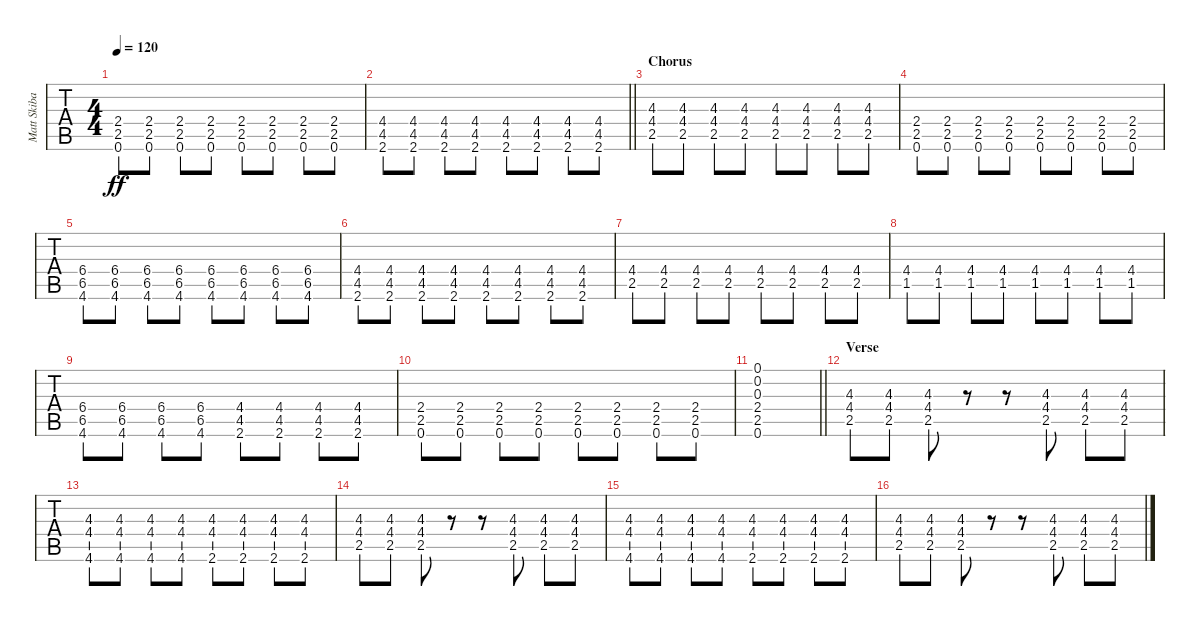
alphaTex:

\track ("Matt Skiba - Guitar Two" "Matt Skiba") {instrument distortionguitar}
\staff {tabs}
\tuning (E4 B3 G3 D3 A2 E2) {hide}
\ts (4 4)
\tempo 120
\clef g2
\ks b
(2.4 2.5 0.6).8{dy ff} (2.4 2.5 0.6).8 (2.4 2.5 0.6).8 (2.4 2.5 0.6).8 (2.4 2.5 0.6).8 (2.4 2.5 0.6).8 (2.4 2.5 0.6).8 (2.4 2.5 0.6).8 |
\barLineRight lightlight
(4.4 4.5 2.6).8 (4.4 4.5 2.6).8 (4.4 4.5 2.6).8 (4.4 4.5 2.6).8 (4.4 4.5 2.6).8 (4.4 4.5 2.6).8 (4.4 4.5 2.6).8 (4.4 4.5 2.6).8 |
\section ("" "Chorus")
(4.3 4.4 2.5).8 (4.3 4.4 2.5).8 (4.3 4.4 2.5).8 (4.3 4.4 2.5).8 (4.3 4.4 2.5).8 (4.3 4.4 2.5).8 (4.3 4.4 2.5).8 (4.3 4.4 2.5).8 |
(2.4 2.5 0.6).8 (2.4 2.5 0.6).8 (2.4 2.5 0.6).8 (2.4 2.5 0.6).8 (2.4 2.5 0.6).8 (2.4 2.5 0.6).8 (2.4 2.5 0.6).8 (2.4 2.5 0.6).8 |
(6.4 6.5 4.6).8 (6.4 6.5 4.6).8 (6.4 6.5 4.6).8 (6.4 6.5 4.6).8 (6.4 6.5 4.6).8 (6.4 6.5 4.6).8 (6.4 6.5 4.6).8 (6.4 6.5 4.6).8 |
(4.4 4.5 2.6).8 (4.4 4.5 2.6).8 (4.4 4.5 2.6).8 (4.4 4.5 2.6).8 (4.4 4.5 2.6).8 (4.4 4.5 2.6).8 (4.4 4.5 2.6).8 (4.4 4.5 2.6).8 |
(4.4 2.5).8 (4.4 2.5).8 (4.4 2.5).8 (4.4 2.5).8 (4.4 2.5).8 (4.4 2.5).8 (4.4 2.5).8 (4.4 2.5).8 |
(4.4 1.5).8 (4.4 1.5).8 (4.4 1.5).8 (4.4 1.5).8 (4.4 1.5).8 (4.4 1.5).8 (4.4 1.5).8 (4.4 1.5).8 |
(6.4 6.5 4.6).8 (6.4 6.5 4.6).8 (6.4 6.5 4.6).8 (6.4 6.5 4.6).8 (4.4 4.5 2.6).8 (4.4 4.5 2.6).8 (4.4 4.5 2.6).8 (4.4 4.5 2.6).8 |
(2.4 2.5 0.6).8 (2.4 2.5 0.6).8 (2.4 2.5 0.6).8 (2.4 2.5 0.6).8 (2.4 2.5 0.6).8 (2.4 2.5 0.6).8 (2.4 2.5 0.6).8 (2.4 2.5 0.6).8 |
\barLineRight lightlight
(0.1 0.2 0.3 2.4 2.5 0.6).1 |
\section ("" "Verse")
(4.3 4.4 2.5).8 (4.3 4.4 2.5).8 (4.3 4.4 2.5).8 r.8 r.8 (4.3 4.4 2.5).8 (4.3 4.4 2.5).8 (4.3 4.4 2.5).8 |
(4.3 4.4 4.6).8 (4.3 4.4 4.6).8 (4.3 4.4 4.6).8 (4.3 4.4 4.6).8 (4.3 4.4 2.6).8 (4.3 4.4 2.6).8 (4.3 4.4 2.6).8 (4.3 4.4 2.6).8 |
(4.3 4.4 2.5).8 (4.3 4.4 2.5).8 (4.3 4.4 2.5).8 r.8 r.8 (4.3 4.4 2.5).8 (4.3 4.4 2.5).8 (4.3 4.4 2.5).8 |
(4.3 4.4 4.6).8 (4.3 4.4 4.6).8 (4.3 4.4 4.6).8 (4.3 4.4 4.6).8 (4.3 4.4 2.6).8 (4.3 4.4 2.6).8 (4.3 4.4 2.6).8 (4.3 4.4 2.6).8 |
(4.3 4.4 2.5).8 (4.3 4.4 2.5).8 (4.3 4.4 2.5).8 r.8 r.8 (4.3 4.4 2.5).8 (4.3 4.4 2.5).8 (4.3 4.4 2.5).8
